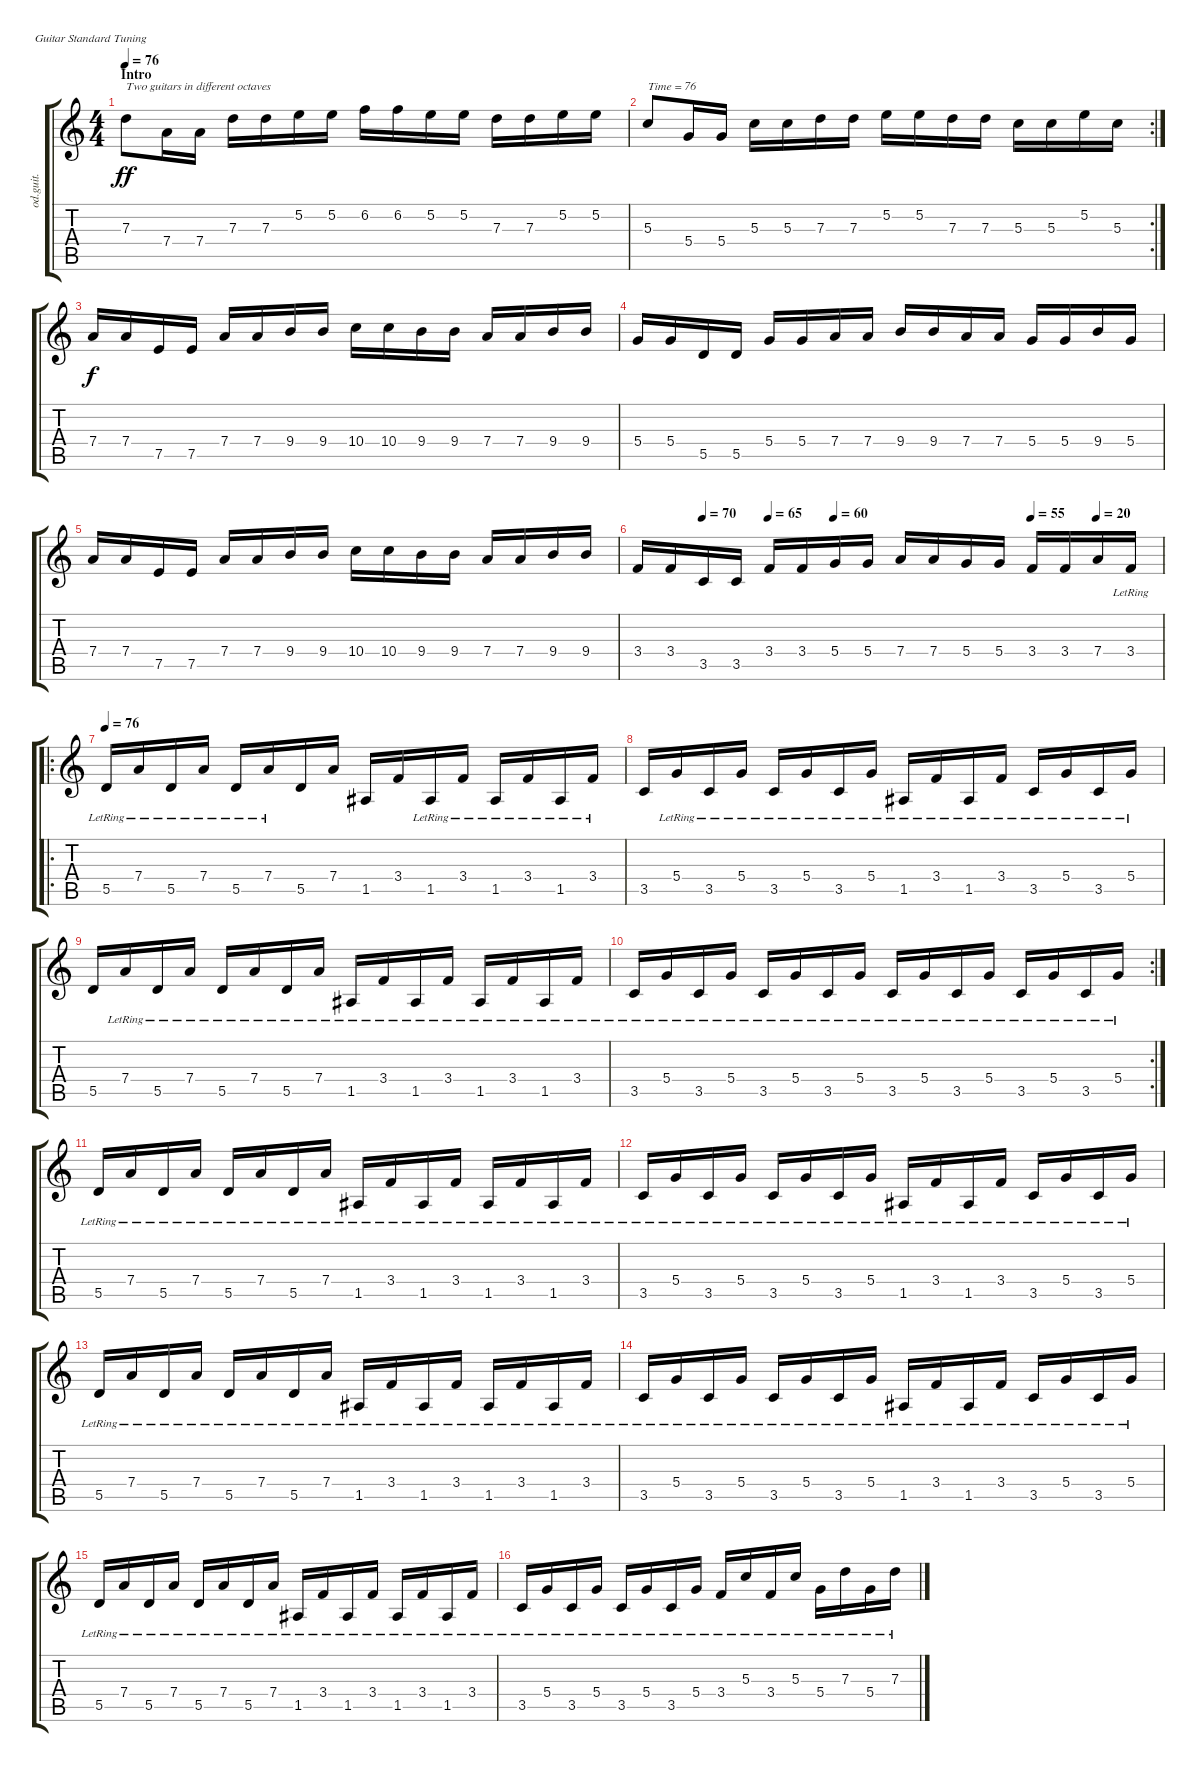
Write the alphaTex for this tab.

\defaultSystemsLayout 4
\bracketExtendMode groupsimilarinstruments
\otherSystemsTrackNameOrientation horizontal
\track ("Dave Murray" "od.guit.") {instrument overdrivenguitar}
\staff {score tabs}
\tuning (E4 B3 G3 D3 A2 E2)
\ts (4 4)
\section ("" "Intro")
\tempo 76
\clef g2
\ks c
7.3.8{txt "Two guitars in different octaves" dy ff instrument overdrivenguitar} 7.4.16 7.4.16 7.3.16 7.3.16 5.2.16 5.2.16 6.2.16 6.2.16 5.2.16 5.2.16 7.3.16 7.3.16 5.2.16 5.2.16 |
\rc 2
5.3.8{txt "Time = 76"} 5.4.16 5.4.16 5.3.16 5.3.16 7.3.16 7.3.16 5.2.16 5.2.16 7.3.16 7.3.16 5.3.16 5.3.16 5.2.16 5.3.16 |
7.4.16{dy f} 7.4.16 7.5.16 7.5.16 7.4.16 7.4.16 9.4.16 9.4.16 10.4.16 10.4.16 9.4.16 9.4.16 7.4.16 7.4.16 9.4.16 9.4.16 |
5.4.16 5.4.16 5.5.16 5.5.16 5.4.16 5.4.16 7.4.16 7.4.16 9.4.16 9.4.16 7.4.16 7.4.16 5.4.16 5.4.16 9.4.16 5.4.16 |
7.4.16 7.4.16 7.5.16 7.5.16 7.4.16 7.4.16 9.4.16 9.4.16 10.4.16 10.4.16 9.4.16 9.4.16 7.4.16 7.4.16 9.4.16 9.4.16 |
\tempo (70 0.125)
\tempo (65 0.25)
\tempo (60 0.375)
\tempo (55 0.75)
\tempo (20 0.875)
3.4.16 3.4.16 3.5.16 3.5.16 3.4.16 3.4.16 5.4.16 5.4.16 7.4.16 7.4.16 5.4.16 5.4.16 3.4.16 3.4.16 7.4.16 3.4{lr}.16 |
\ro
\tempo 76
5.5{lr}.16{instrument electricguitarjazz} 7.4{lr}.16 5.5{lr}.16 7.4{lr}.16 5.5{lr}.16 7.4{lr}.16 5.5.16 7.4.16 1.5{acc #}.16 3.4.16 1.5{lr acc #}.16 3.4{lr}.16 1.5{lr acc #}.16 3.4{lr}.16 1.5{lr acc #}.16 3.4{lr}.16 |
3.5.16 5.4{lr}.16 3.5{lr}.16 5.4{lr}.16 3.5{lr}.16 5.4{lr}.16 3.5{lr}.16 5.4{lr}.16 1.5{lr acc #}.16 3.4{lr}.16 1.5{lr acc #}.16 3.4{lr}.16 3.5{lr}.16 5.4{lr}.16 3.5{lr}.16 5.4{lr}.16 |
5.5.16 7.4{lr}.16 5.5{lr}.16 7.4{lr}.16 5.5{lr}.16 7.4{lr}.16 5.5{lr}.16 7.4{lr}.16 1.5{lr acc #}.16 3.4{lr}.16 1.5{lr acc #}.16 3.4{lr}.16 1.5{lr acc #}.16 3.4{lr}.16 1.5{lr acc #}.16 3.4{lr}.16 |
\rc 2
3.5{lr}.16 5.4{lr}.16 3.5{lr}.16 5.4{lr}.16 3.5{lr}.16 5.4{lr}.16 3.5{lr}.16 5.4{lr}.16 3.5{lr}.16 5.4{lr}.16 3.5{lr}.16 5.4{lr}.16 3.5{lr}.16 5.4{lr}.16 3.5{lr}.16 5.4{lr}.16 |
5.5{lr}.16 7.4{lr}.16 5.5{lr}.16 7.4{lr}.16 5.5{lr}.16 7.4{lr}.16 5.5{lr}.16 7.4{lr}.16 1.5{lr acc #}.16 3.4{lr}.16 1.5{lr acc #}.16 3.4{lr}.16 1.5{lr acc #}.16 3.4{lr}.16 1.5{lr acc #}.16 3.4{lr}.16 |
3.5{lr}.16 5.4{lr}.16 3.5{lr}.16 5.4{lr}.16 3.5{lr}.16 5.4{lr}.16 3.5{lr}.16 5.4{lr}.16 1.5{lr acc #}.16 3.4{lr}.16 1.5{lr acc #}.16 3.4{lr}.16 3.5{lr}.16 5.4{lr}.16 3.5{lr}.16 5.4{lr}.16 |
5.5{lr}.16 7.4{lr}.16 5.5{lr}.16 7.4{lr}.16 5.5{lr}.16 7.4{lr}.16 5.5{lr}.16 7.4{lr}.16 1.5{lr acc #}.16 3.4{lr}.16 1.5{lr acc #}.16 3.4{lr}.16 1.5{lr acc #}.16 3.4{lr}.16 1.5{lr acc #}.16 3.4{lr}.16 |
3.5{lr}.16 5.4{lr}.16 3.5{lr}.16 5.4{lr}.16 3.5{lr}.16 5.4{lr}.16 3.5{lr}.16 5.4{lr}.16 1.5{lr acc #}.16 3.4{lr}.16 1.5{lr acc #}.16 3.4{lr}.16 3.5{lr}.16 5.4{lr}.16 3.5{lr}.16 5.4{lr}.16 |
5.5{lr}.16 7.4{lr}.16 5.5{lr}.16 7.4{lr}.16 5.5{lr}.16 7.4{lr}.16 5.5{lr}.16 7.4{lr}.16 1.5{lr acc #}.16 3.4{lr}.16 1.5{lr acc #}.16 3.4{lr}.16 1.5{lr acc #}.16 3.4{lr}.16 1.5{lr acc #}.16 3.4{lr}.16 |
3.5{lr}.16 5.4{lr}.16 3.5{lr}.16 5.4{lr}.16 3.5{lr}.16 5.4{lr}.16 3.5{lr}.16 5.4{lr}.16 3.4{lr}.16 5.3{lr}.16 3.4{lr}.16 5.3{lr}.16 5.4{lr}.16 7.3{lr}.16 5.4{lr}.16 7.3{lr}.16
